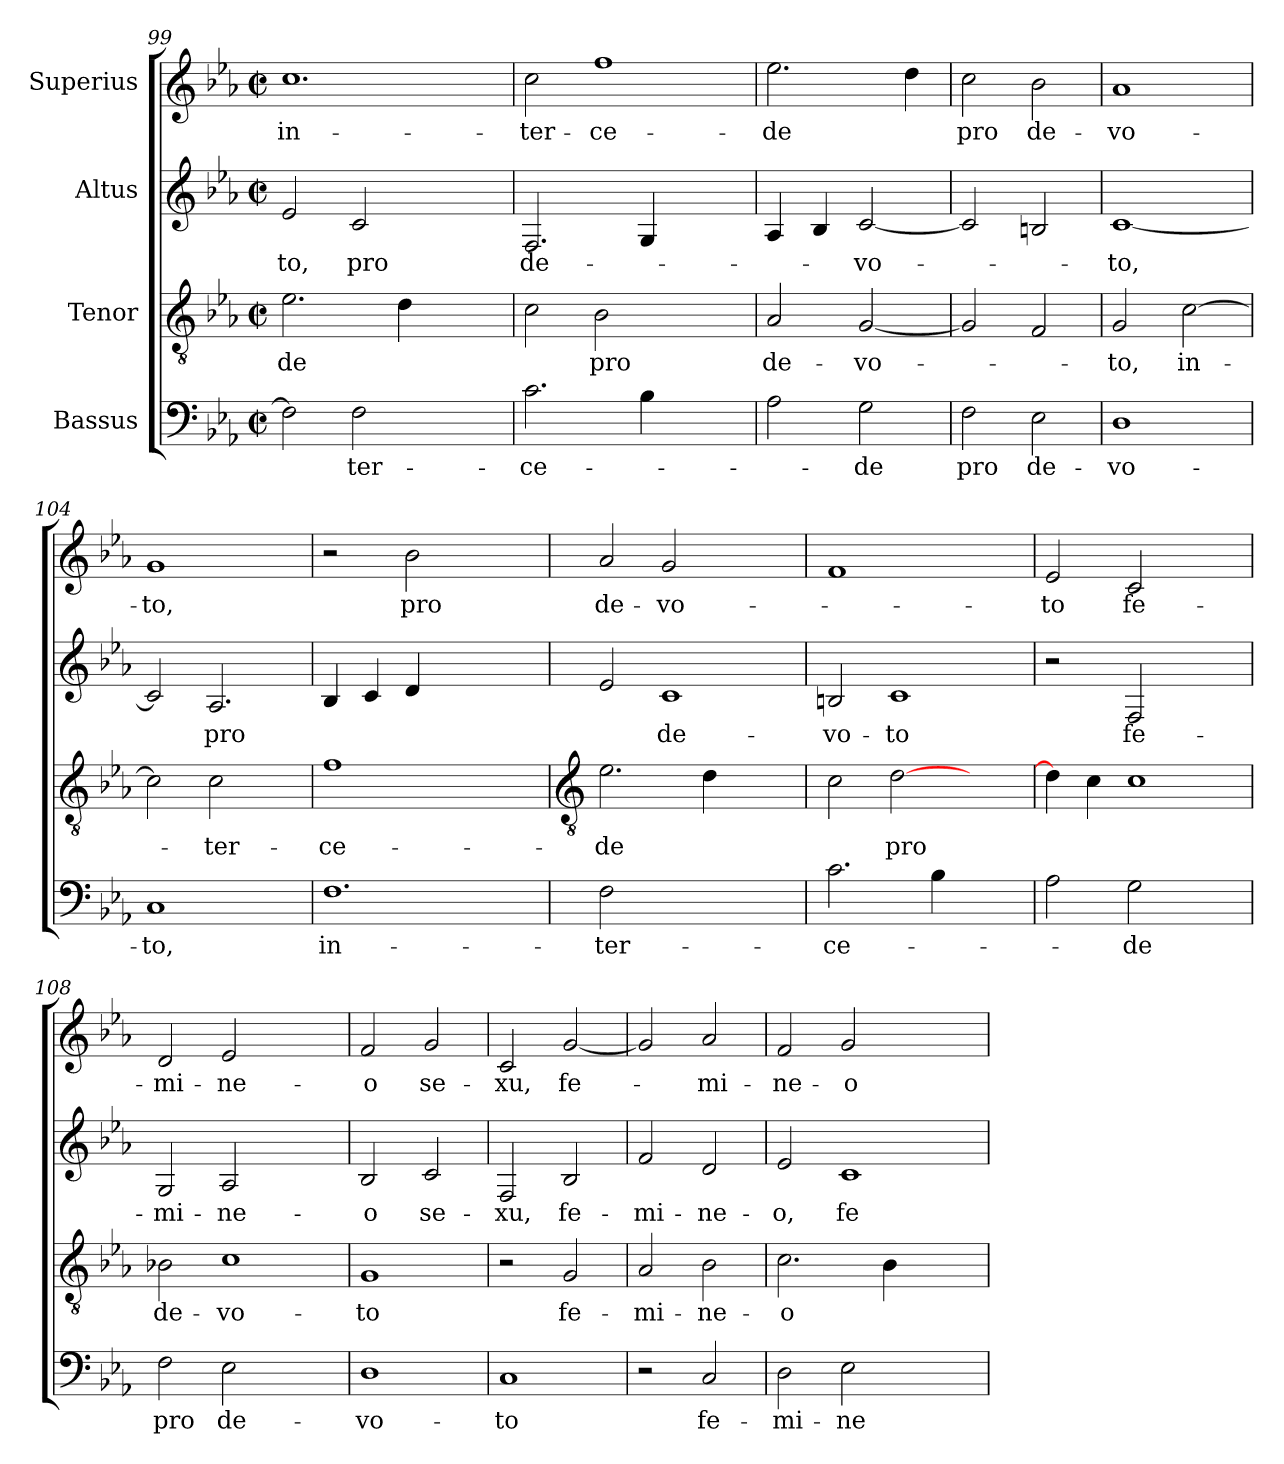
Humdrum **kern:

**kern	**text	**kern	**text	**kern	**text	**kern	**text
*part4	*part4	*part3	*part3	*part2	*part2	*part1	*part1
*staff4	*staff4	*staff3	*staff3	*staff2	*staff2	*staff1	*staff1
*I"Bassus	*	*I"Tenor	*	*I"Altus	*	*I"Superius	*
!!LO:LB:g=z
*clefF4	*	*clefGv2	*	*clefG2	*	*clefG2	*
*k[b-e-a-]	*	*k[b-e-a-]	*	*k[b-e-a-]	*	*k[b-e-a-]	*
*E-:	*	*E-:	*	*E-:	*	*E-:	*
*M2/2	*	*M2/2	*	*M2/2	*	*M2/2	*
*met(c|)	*	*met(c|)	*	*met(c|)	*	*met(c|)	*
=99	=99	=99	=99	=99	=99	=99	=99
!	!	!	!LO:LY:b	!	!LO:LY:b	!	!LO:LY:b
2F\]	.	2.e-\	-de	2e-/	-to,	1.cc	in-
!	!LO:LY:b	!	!	!	!LO:LY:b	!	!
2F\	-ter-	.	.	2c/	pro	.	.
.	.	4d\	.	.	.	.	.
2ryy	.	2ryy	.	2ryy	.	.	.
=100	=100	=100	=100	=100	=100	=100	=100
!	!LO:LY:b	!	!	!	!LO:LY:b	!	!LO:LY:b
2.c\	-ce-	2c\	.	2.F/	de-	2cc\	-ter-
!	!	!	!LO:LY:b	!	!	!	!LO:LY:b
.	.	2B-\	pro	.	.	1ff	-ce-
4B-\	.	.	.	4G/	.	.	.
2ryy	.	2ryy	.	2ryy	.	.	.
=101	=101	=101	=101	=101	=101	=101	=101
!	!	!	!LO:LY:b	!	!	!	!LO:LY:b
2A-\	.	2A-/	de-	4A-/	.	2.ee-\	-de
.	.	.	.	4B-/	.	.	.
!	!LO:LY:b	!	!LO:LY:b	!	!LO:LY:b	!	!
2G\	-de	[2G/	-vo-	[2c/	-vo-	.	.
.	.	.	.	.	.	4dd\	.
=102	=102	=102	=102	=102	=102	=102	=102
!	!LO:LY:b	!	!	!	!	!	!LO:LY:b
2F\	pro	2G/]	.	2c/]	.	2cc\	pro
!	!LO:LY:b	!	!	!	!	!	!LO:LY:b
2E-\	de-	2F/	.	2Bn/	.	2b-\	de-
=103	=103	=103	=103	=103	=103	=103	=103
!	!LO:LY:b	!	!LO:LY:b	!	!LO:LY:b	!	!LO:LY:b
1D	-vo-	2G/	-to,	[1c	-to,	1a-	-vo-
!	!	!	!LO:LY:b	!	!	!	!
.	.	[2c\	in-	.	.	.	.
!!LO:LB:g=z
=104	=104	=104	=104	=104	=104	=104	=104
!	!LO:LY:b	!	!	!	!	!	!LO:LY:b
1C	-to,	2c\]	.	2c/]	.	1g	-to,
!	!	!	!LO:LY:b	!	!LO:LY:b	!	!
.	.	2c\	-ter-	2.A-/	pro	.	.
4ryy	.	4ryy	.	.	.	4ryy	.
=104A	=104A	=104A	=104A	=104A	=104A	=104A	=104A
!	!LO:LY:b	!	!LO:LY:b	!	!	!	!
1.F	in-	1f	-ce-	4B-/	.	2r	.
.	.	.	.	4c/	.	.	.
!	!	!	!	!	!	!	!LO:LY:b
.	.	.	.	4d/	.	2b-\	pro
.	.	.	.	2.ryy	.	.	.
.	.	2ryy	.	.	.	2ryy	.
!!LO:LB:g=z
=105A	=105A	=105A	=105A	=105A	=105A	=105A	=105A
*	*	*clefGv2	*	*	*	*	*
!	!LO:LY:b	!	!LO:LY:b	!	!	!	!LO:LY:b
2F\	-ter-	2.e-\	-de	2e-/	.	2a-/	de-
!	!	!	!	!	!LO:LY:b	!	!LO:LY:b
1ryy	.	.	.	1c	de-	2g/	-vo-
.	.	4d\	.	.	.	.	.
.	.	2ryy	.	.	.	2ryy	.
!!LO:LB:g=z
=106A	=106A	=106A	=106A	=106A	=106A	=106A	=106A
!	!LO:LY:b	!	!	!	!LO:LY:b	!	!
2.c\	-ce-	2c\	.	2Bn/	-vo-	1f	.
!	!	!	!LO:LY:b	!	!LO:LY:b	!	!
.	.	[2d\	pro	1c	-to	.	.
4B-\	.	.	.	.	.	.	.
2ryy	.	2ryy	.	.	.	2ryy	.
=107A	=107A	=107A	=107A	=107A	=107A	=107A	=107A
!	!	!	!	!	!	!	!LO:LY:b
2A-\	.	4d\]	.	2r	.	2e-/	-to
.	.	4c\	.	.	.	.	.
!	!LO:LY:b	!	!	!	!LO:LY:b	!	!LO:LY:b
2G\	-de	1c	.	2F/	fe-	2c/	fe-
2ryy	.	.	.	2ryy	.	2ryy	.
=108	=108	=108	=108	=108	=108	=108	=108
!	!LO:LY:b	!	!LO:LY:b	!	!LO:LY:b	!	!LO:LY:b
2F\	pro	2B-X\	de-	2G/	-mi-	2d/	-mi-
!	!LO:LY:b	!	!LO:LY:b	!	!LO:LY:b	!	!LO:LY:b
2E-\	de-	1c	-vo-	2A-/	-ne-	2e-/	-ne-
2ryy	.	.	.	2ryy	.	2ryy	.
=109	=109	=109	=109	=109	=109	=109	=109
!	!LO:LY:b	!	!LO:LY:b	!	!LO:LY:b	!	!LO:LY:b
1D	-vo-	1G	-to	2B-/	-o	2f/	-o
!	!	!	!	!	!LO:LY:b	!	!LO:LY:b
.	.	.	.	2c/	se-	2g/	se-
=110	=110	=110	=110	=110	=110	=110	=110
!	!LO:LY:b	!	!	!	!LO:LY:b	!	!LO:LY:b
1C	-to	2r	.	2F/	-xu,	2c/	-xu,
!	!	!	!LO:LY:b	!	!LO:LY:b	!	!LO:LY:b
.	.	2G/	fe-	2B-/	fe-	[2g/	fe-
=111	=111	=111	=111	=111	=111	=111	=111
!	!	!	!LO:LY:b	!	!LO:LY:b	!	!
2r	.	2A-/	-mi-	2f/	-mi-	2g/]	.
!	!LO:LY:b	!	!LO:LY:b	!	!LO:LY:b	!	!LO:LY:b
2C/	fe-	2B-\	-ne-	2d/	-ne-	2a-/	-mi-
=111A	=111A	=111A	=111A	=111A	=111A	=111A	=111A
!	!LO:LY:b	!	!LO:LY:b	!	!LO:LY:b	!	!LO:LY:b
2D\	-mi-	2.c\	-o	2e-/	-o,	2f/	-ne-
!	!LO:LY:b	!	!	!	!LO:LY:b	!	!LO:LY:b
2E-\	-ne-	.	.	1c	fe-	2g/	-o
.	.	4B-\	.	.	.	.	.
2ryy	.	2ryy	.	.	.	2ryy	.
=	=	=	=	=	=	=	=
*-	*-	*-	*-	*-	*-	*-	*-
